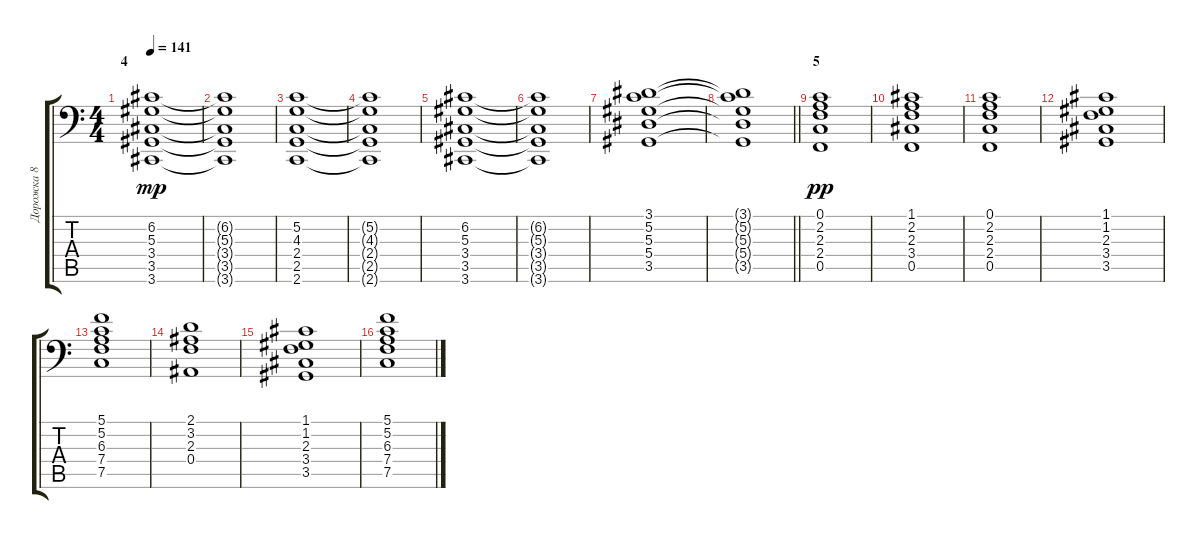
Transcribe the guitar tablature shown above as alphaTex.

\track ("Дорожка 8" "Дорожка 8") {instrument stringensemble1}
\staff {score tabs}
\tuning (C4 G3 Eb3 Bb2 F2 Bb1) {hide}
\ts (4 4)
\section ("" "4")
\tempo 141
\clef f4
\ks c
(6.2 5.3 3.4 3.5 3.6).1{dy mp} |
(6.2{t} 5.3{t} 3.4{t} 3.5{t} 3.6{t}).1 |
(5.2 4.3 2.4 2.5 2.6).1 |
(5.2{t} 4.3{t} 2.4{t} 2.5{t} 2.6{t}).1 |
(6.2 5.3 3.4 3.5 3.6).1 |
(6.2{t} 5.3{t} 3.4{t} 3.5{t} 3.6{t}).1 |
(3.1 5.2 5.3 5.4 3.5).1 |
\barLineRight lightlight
(3.1{t} 5.2{t} 5.3{t} 5.4{t} 3.5{t}).1 |
\section ("" "5")
(0.1 2.2 2.3 2.4 0.5).1{dy pp} |
(1.1 2.2 2.3 3.4 0.5).1 |
(0.1 2.2 2.3 2.4 0.5).1 |
(1.1 1.2 2.3 3.4 3.5).1 |
(5.1 5.2 6.3 7.4 7.5).1 |
(2.1 3.2 2.3 0.4).1 |
(1.1 1.2 2.3 3.4 3.5).1 |
(5.1 5.2 6.3 7.4 7.5).1
